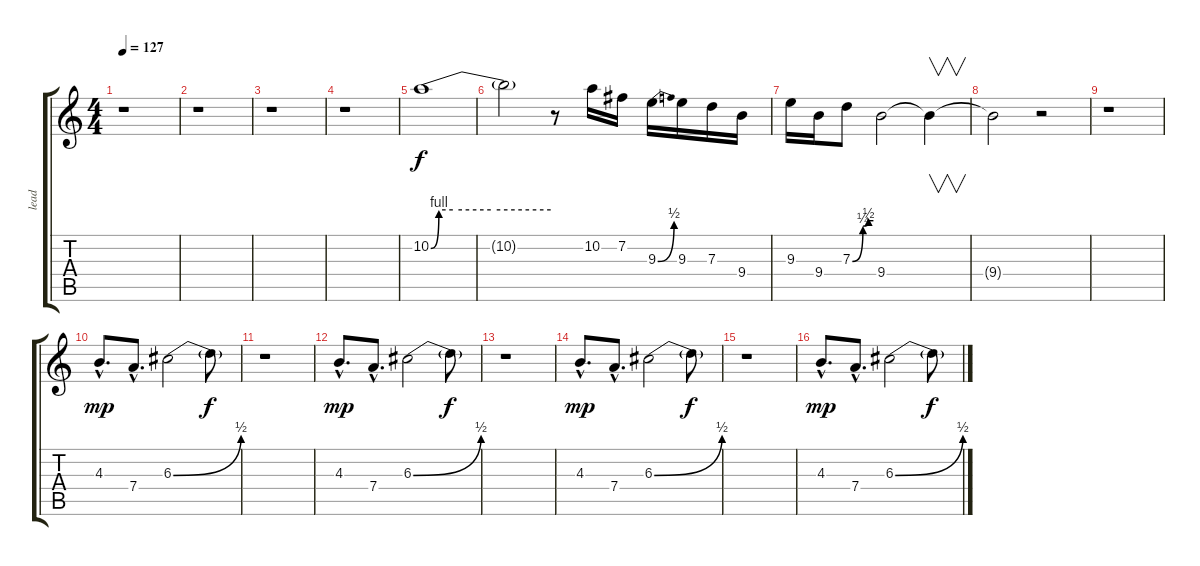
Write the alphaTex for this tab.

\track ("lead" "lead") {instrument distortionguitar}
\staff {score tabs}
\tuning (E4 B3 G3 D3 A2 E2) {hide}
\ts (4 4)
\tempo 127
\clef g2
\ks c
r.1{dy f instrument distortionguitar} |
r.1 |
r.1 |
r.1 |
10.2{be (custom 0 0 4 4 11 4 30 4 60 4)}.1 |
10.2{t}.2 r.8 10.2.16 7.2.16 9.3{be (bend 0 0 60 2)}.16 9.3.16 7.3.16 9.4.16 |
9.3.16 9.4.16 7.3{be (custom 0 0 30 1 46 2 60 2)}.8 9.4.2 9.4{t}.4{v} |
9.4{t}.2 r.2 |
r.1 |
4.3{hac}.8{d dy mp} 7.4{hac}.8{d} 6.3{be (bend 0 0 60 2)}.2 6.3{t}.8{dy f} |
r.1 |
4.3{hac}.8{d dy mp} 7.4{hac}.8{d} 6.3{be (bend 0 0 60 2)}.2 6.3{t}.8{dy f} |
r.1 |
4.3{hac}.8{d dy mp} 7.4{hac}.8{d} 6.3{be (bend 0 0 60 2)}.2 6.3{t}.8{dy f} |
r.1 |
4.3{hac}.8{d dy mp} 7.4{hac}.8{d} 6.3{be (bend 0 0 60 2)}.2 6.3{t}.8{dy f}
